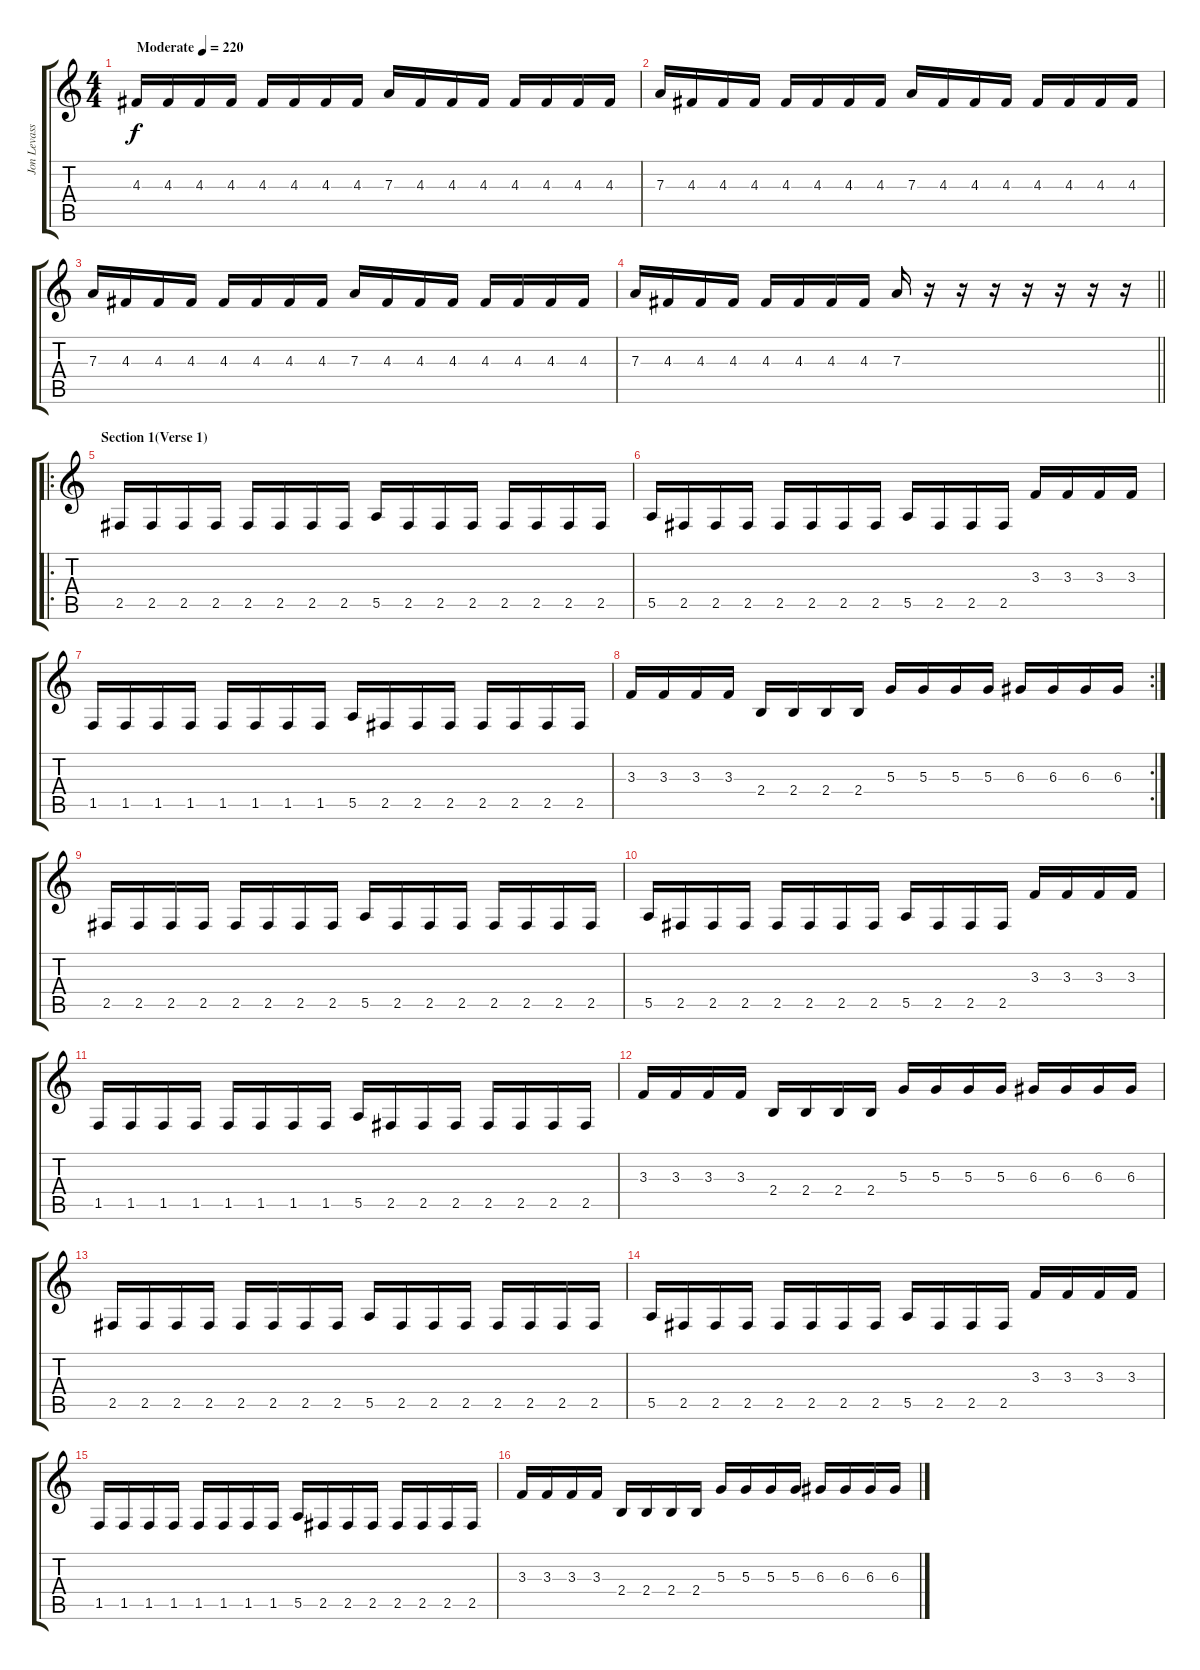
\track ("Jon Levasseur rhythm 1" "Jon Levass") {instrument distortionguitar}
\staff {score tabs}
\tuning (B3 Gb3 D3 A2 E2 B1) {hide}
\ts (4 4)
\tempo (220 "Moderate")
\clef g2
\ks c
4.3.16{dy f instrument distortionguitar} 4.3.16 4.3.16 4.3.16 4.3.16 4.3.16 4.3.16 4.3.16 7.3.16 4.3.16 4.3.16 4.3.16 4.3.16 4.3.16 4.3.16 4.3.16 |
7.3.16 4.3.16 4.3.16 4.3.16 4.3.16 4.3.16 4.3.16 4.3.16 7.3.16 4.3.16 4.3.16 4.3.16 4.3.16 4.3.16 4.3.16 4.3.16 |
7.3.16 4.3.16 4.3.16 4.3.16 4.3.16 4.3.16 4.3.16 4.3.16 7.3.16 4.3.16 4.3.16 4.3.16 4.3.16 4.3.16 4.3.16 4.3.16 |
\barLineRight lightlight
7.3.16 4.3.16 4.3.16 4.3.16 4.3.16 4.3.16 4.3.16 4.3.16 7.3.16 r.16 r.16 r.16 r.16 r.16 r.16 r.16 |
\ro
\section ("" "Section 1(Verse 1)")
2.5.16 2.5.16 2.5.16 2.5.16 2.5.16 2.5.16 2.5.16 2.5.16 5.5.16 2.5.16 2.5.16 2.5.16 2.5.16 2.5.16 2.5.16 2.5.16 |
5.5.16 2.5.16 2.5.16 2.5.16 2.5.16 2.5.16 2.5.16 2.5.16 5.5.16 2.5.16 2.5.16 2.5.16 3.3.16 3.3.16 3.3.16 3.3.16 |
1.5.16 1.5.16 1.5.16 1.5.16 1.5.16 1.5.16 1.5.16 1.5.16 5.5.16 2.5.16 2.5.16 2.5.16 2.5.16 2.5.16 2.5.16 2.5.16 |
\rc 2
3.3.16 3.3.16 3.3.16 3.3.16 2.4.16 2.4.16 2.4.16 2.4.16 5.3.16 5.3.16 5.3.16 5.3.16 6.3.16 6.3.16 6.3.16 6.3.16 |
2.5.16 2.5.16 2.5.16 2.5.16 2.5.16 2.5.16 2.5.16 2.5.16 5.5.16 2.5.16 2.5.16 2.5.16 2.5.16 2.5.16 2.5.16 2.5.16 |
5.5.16 2.5.16 2.5.16 2.5.16 2.5.16 2.5.16 2.5.16 2.5.16 5.5.16 2.5.16 2.5.16 2.5.16 3.3.16 3.3.16 3.3.16 3.3.16 |
1.5.16 1.5.16 1.5.16 1.5.16 1.5.16 1.5.16 1.5.16 1.5.16 5.5.16 2.5.16 2.5.16 2.5.16 2.5.16 2.5.16 2.5.16 2.5.16 |
3.3.16 3.3.16 3.3.16 3.3.16 2.4.16 2.4.16 2.4.16 2.4.16 5.3.16 5.3.16 5.3.16 5.3.16 6.3.16 6.3.16 6.3.16 6.3.16 |
2.5.16 2.5.16 2.5.16 2.5.16 2.5.16 2.5.16 2.5.16 2.5.16 5.5.16 2.5.16 2.5.16 2.5.16 2.5.16 2.5.16 2.5.16 2.5.16 |
5.5.16 2.5.16 2.5.16 2.5.16 2.5.16 2.5.16 2.5.16 2.5.16 5.5.16 2.5.16 2.5.16 2.5.16 3.3.16 3.3.16 3.3.16 3.3.16 |
1.5.16 1.5.16 1.5.16 1.5.16 1.5.16 1.5.16 1.5.16 1.5.16 5.5.16 2.5.16 2.5.16 2.5.16 2.5.16 2.5.16 2.5.16 2.5.16 |
3.3.16 3.3.16 3.3.16 3.3.16 2.4.16 2.4.16 2.4.16 2.4.16 5.3.16 5.3.16 5.3.16 5.3.16 6.3.16 6.3.16 6.3.16 6.3.16
